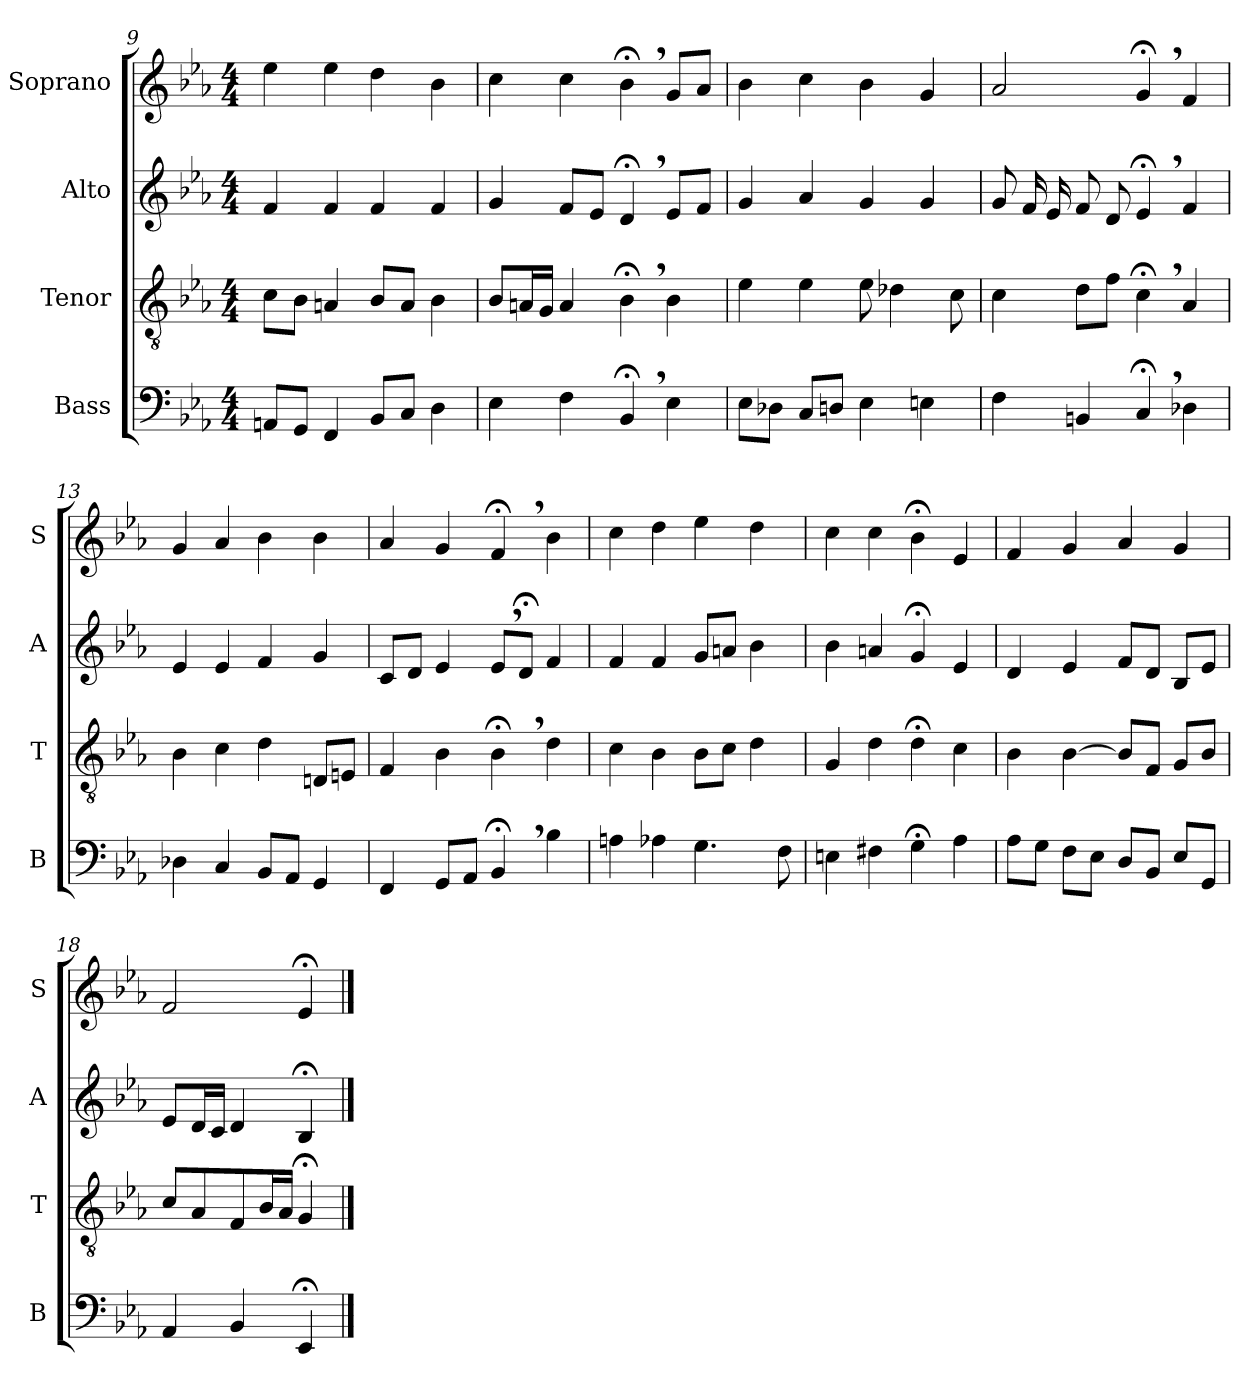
**kern	**kern	**kern	**kern
*part4	*part3	*part2	*part1
*staff4	*staff3	*staff2	*staff1
*I"Bass	*I"Tenor	*I"Alto	*I"Soprano
*I'B	*I'T	*I'A	*I'S
*clefF4	*clefGv2	*clefG2	*clefG2
*k[b-e-a-]	*k[b-e-a-]	*k[b-e-a-]	*k[b-e-a-]
*M4/4	*M4/4	*M4/4	*M4/4
=9	=9	=9	=9
8AAn/L	8c\L	4f/	4ee-\
8GG/J	8B-\J	.	.
4FF/	4An/	4f/	4ee-\
8BB-/L	8B-/L	4f/	4dd\
8C/J	8A/J	.	.
4D\	4B-\	4f/	4b-\
=10	=10	=10	=10
4E-\	8B-/L	4g/	4cc\
.	16An/L	.	.
.	16G/JJ	.	.
4F\	4A/	8f/L	4cc\
.	.	8e-/J	.
4BB-;<,/	4B-;<,\	4d;<,/	4b-;<,\
4E-\	4B-\	8e-/L	8g/L
.	.	8f/J	8a-/J
=11	=11	=11	=11
8E-\L	4e-\	4g/	4b-\
8D-X\J	.	.	.
8C/L	4e-\	4a-/	4cc\
8Dn/J	.	.	.
4E-\	8e-\	4g/	4b-\
.	4d-X\	.	.
4En\	.	4g/	4g/
.	8c\	.	.
=12	=12	=12	=12
4F\	4c\	8g/	2a-/
.	.	16f/	.
.	.	16e-/	.
4BBn/	8d\L	8f/	.
.	8f\J	8d/	.
4C;<,/	4c;<,\	4e-;<,/	4g;<,/
4D-X\	4A-/	4f/	4f/
=13	=13	=13	=13
4D-X\	4B-\	4e-/	4g/
4C/	4c\	4e-/	4a-/
8BB-/L	4d\	4f/	4b-\
8AA-/J	.	.	.
4GG/	8Dn/L	4g/	4b-\
.	8En/J	.	.
=14	=14	=14	=14
4FF/	4F/	8c/L	4a-/
.	.	8d/J	.
8GG/L	4B-\	4e-/	4g/
8AA-/J	.	.	.
4BB-;<,/	4B-;<,\	8e-,/L	4f;<,/
.	.	8d;</J	.
4B-\	4d\	4f/	4b-\
=15	=15	=15	=15
4An\	4c\	4f/	4cc\
4A-X\	4B-\	4f/	4dd\
4.G\	8B-\L	8g/L	4ee-:\
.	8c\J	8an/J	.
.	4d\	4b-\	4dd\
8F\	.	.	.
=16	=16	=16	=16
4En\	4G/	4b-\	4cc\
4F#X\	4d\	4an/	4cc\
4G;<\	4d;<\	4g;</	4b-;<\
4A-\	4c\	4e-/	4e-/
=17	=17	=17	=17
8A-\L	4B-\	4d/	4f/
8G\J	.	.	.
8F\L	[4B-\	4e-/	4g/
8E-\J	.	.	.
8D/L	8B-/L]	8f/L	4a-/
8BB-/J	8F/J	8d/J	.
8E-/L	8G/L	8B-/L	4g/
8GG/J	8B-/J	8e-/J	.
=18	=18	=18	=18
4AA-/	8c/L	8e-/L	2f/
.	8A-/	16d/L	.
.	.	16c/JJ	.
4BB-/	8F/	4d/	.
.	16B-/L	.	.
.	16A-/JJ	.	.
4EE-;</	4G;</	4B-;</	4e-;</
==	==	==	==
*-	*-	*-	*-
